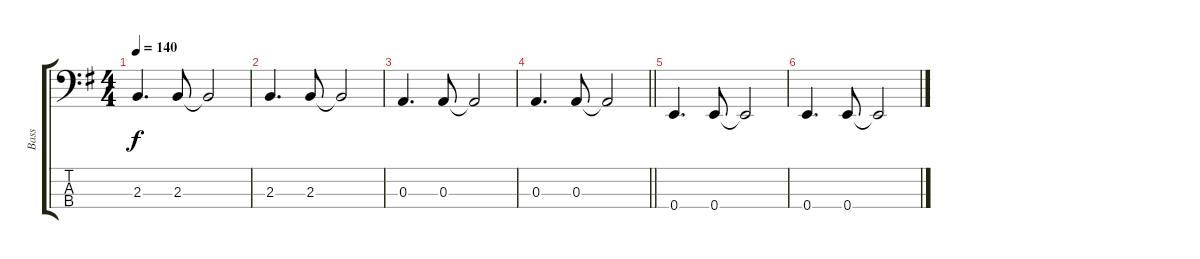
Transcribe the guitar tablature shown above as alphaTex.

\track ("Bass " "Bass ") {instrument electricbassfinger}
\staff {score tabs}
\tuning (G2 D2 A1 E1) {hide}
\ts (4 4)
\tempo 140
\clef f4
\ks g
2.3.4{d dy f} 2.3.8 2.3{t}.2 |
2.3.4{d} 2.3.8 2.3{t}.2 |
0.3.4{d} 0.3.8 0.3{t}.2 |
\barLineRight lightlight
0.3.4{d} 0.3.8 0.3{t}.2 |
0.4.4{d} 0.4.8 0.4{t}.2 |
0.4.4{d} 0.4.8 0.4{t}.2
